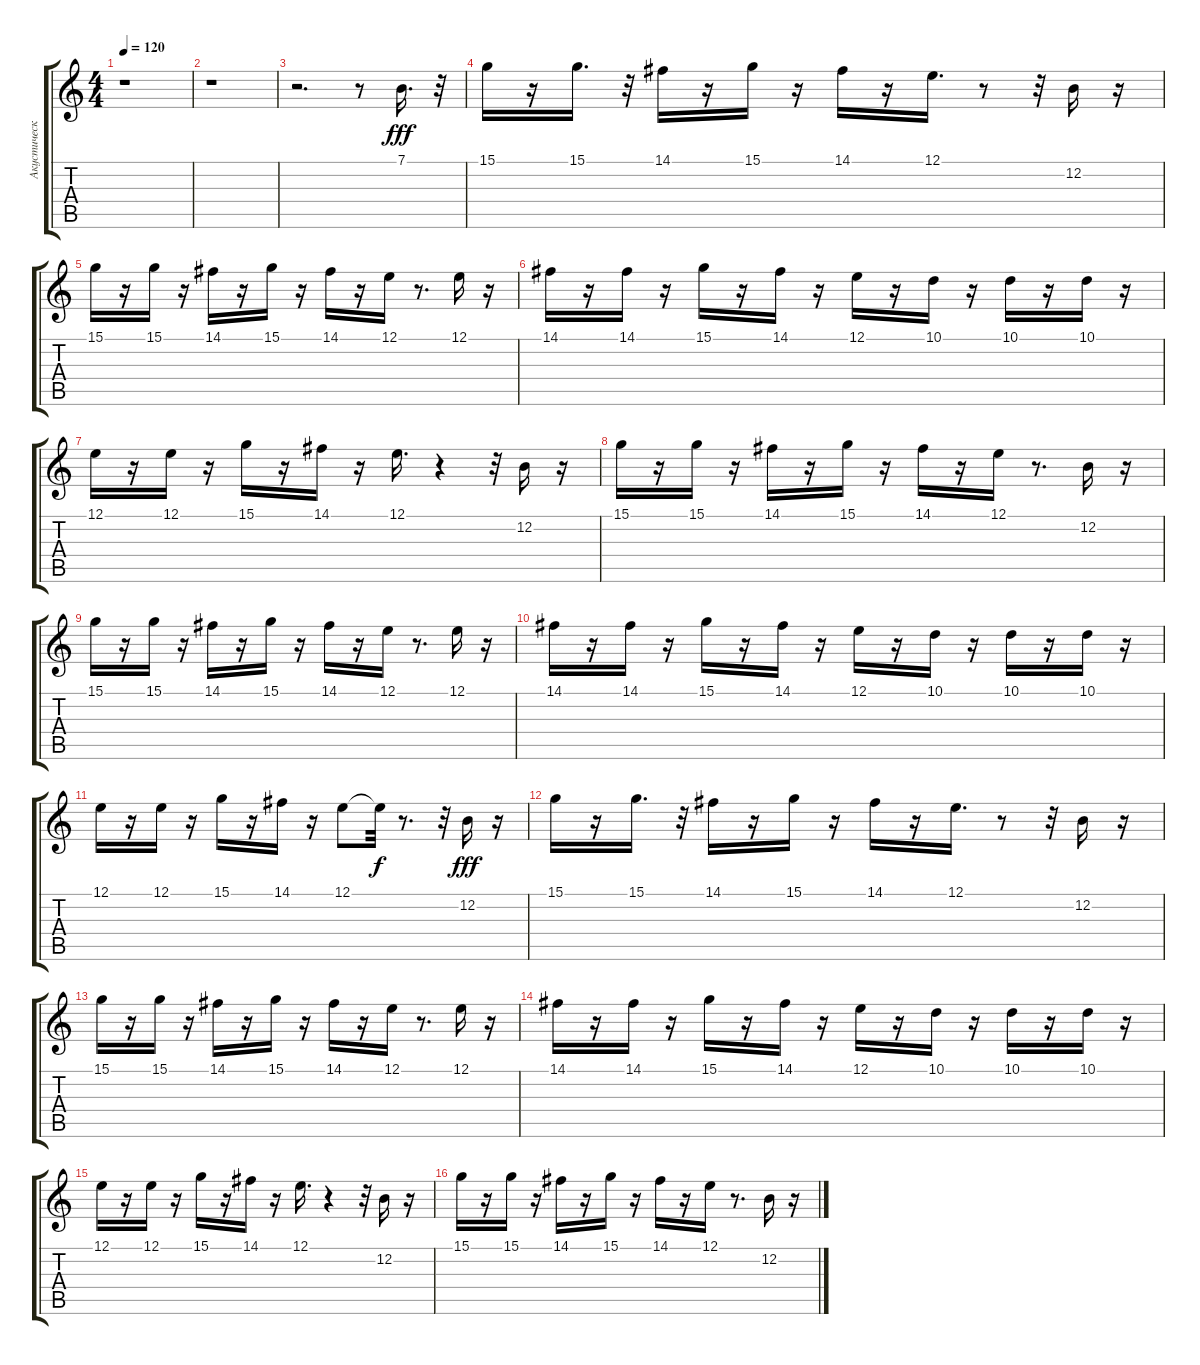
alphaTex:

\track ("Акустический Гранд Роял" "Акустическ") {instrument acousticgrandpiano}
\staff {score tabs}
\tuning (E4 B3 G3 D3 A2 E2) {hide}
\ts (4 4)
\tempo 120
\clef g2
\ks c
r.1{dy f} |
r.1 |
r.2{d} r.8 7.1.16{d dy fff} r.32 |
15.1.16 r.16 15.1.16{d} r.32 14.1.16 r.16 15.1.16 r.16 14.1.16 r.16 12.1.16{d} r.8 r.32 12.2.16 r.16 |
15.1.16 r.16 15.1.16 r.16 14.1.16 r.16 15.1.16 r.16 14.1.16 r.16 12.1.16 r.8{d} 12.1.16 r.16 |
14.1.16 r.16 14.1.16 r.16 15.1.16 r.16 14.1.16 r.16 12.1.16 r.16 10.1.16 r.16 10.1.16 r.16 10.1.16 r.16 |
12.1.16 r.16 12.1.16 r.16 15.1.16 r.16 14.1.16 r.16 12.1.16{d} r.4 r.32 12.2.16 r.16 |
15.1.16 r.16 15.1.16 r.16 14.1.16 r.16 15.1.16 r.16 14.1.16 r.16 12.1.16 r.8{d} 12.2.16 r.16 |
15.1.16 r.16 15.1.16 r.16 14.1.16 r.16 15.1.16 r.16 14.1.16 r.16 12.1.16 r.8{d} 12.1.16 r.16 |
14.1.16 r.16 14.1.16 r.16 15.1.16 r.16 14.1.16 r.16 12.1.16 r.16 10.1.16 r.16 10.1.16 r.16 10.1.16 r.16 |
12.1.16 r.16 12.1.16 r.16 15.1.16 r.16 14.1.16 r.16 12.1.8 12.1{t}.32{dy f} r.8{d} r.32 12.2.16{dy fff} r.16 |
15.1.16 r.16 15.1.16{d} r.32 14.1.16 r.16 15.1.16 r.16 14.1.16 r.16 12.1.16{d} r.8 r.32 12.2.16 r.16 |
15.1.16 r.16 15.1.16 r.16 14.1.16 r.16 15.1.16 r.16 14.1.16 r.16 12.1.16 r.8{d} 12.1.16 r.16 |
14.1.16 r.16 14.1.16 r.16 15.1.16 r.16 14.1.16 r.16 12.1.16 r.16 10.1.16 r.16 10.1.16 r.16 10.1.16 r.16 |
12.1.16 r.16 12.1.16 r.16 15.1.16 r.16 14.1.16 r.16 12.1.16{d} r.4 r.32 12.2.16 r.16 |
15.1.16 r.16 15.1.16 r.16 14.1.16 r.16 15.1.16 r.16 14.1.16 r.16 12.1.16 r.8{d} 12.2.16 r.16
